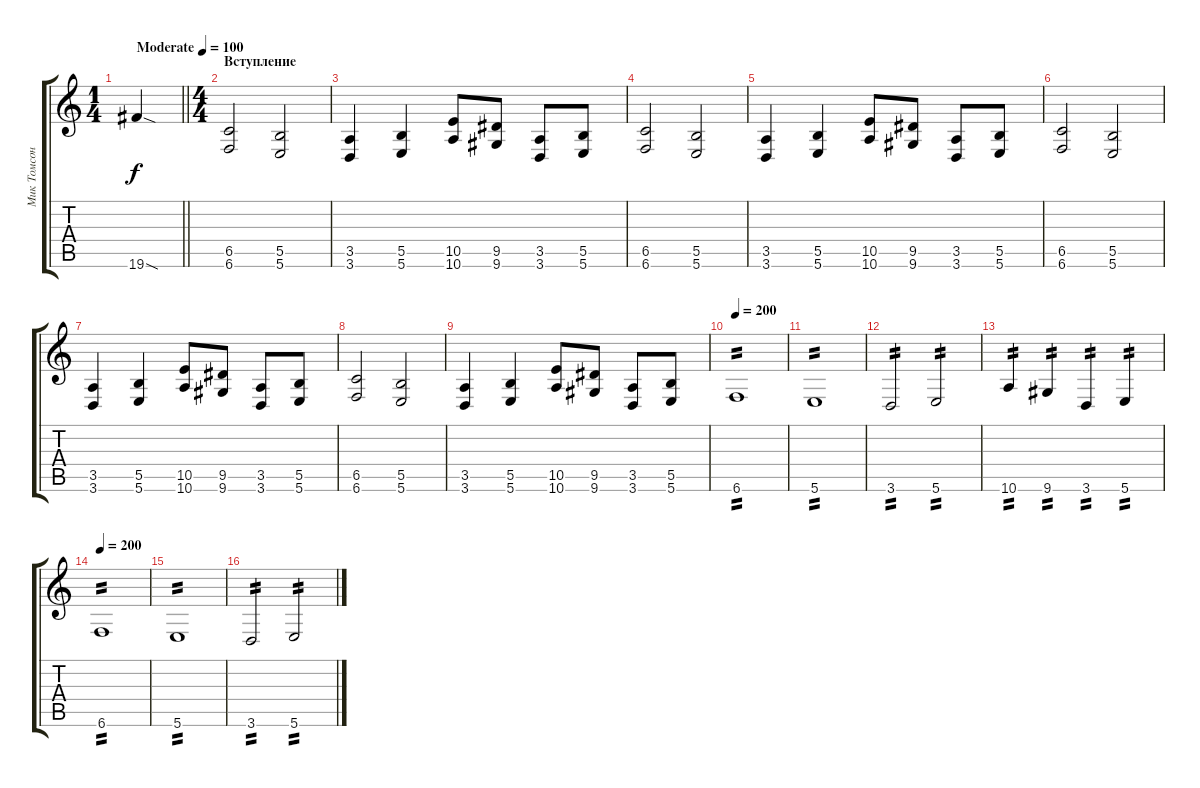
\track ("Мик Томсон" "Мик Томсон") {instrument distortionguitar}
\staff {score tabs}
\tuning (Db4 Ab3 E3 B2 Gb2 B1) {hide}
\ts (1 4)
\tempo (100 "Moderate")
\clef g2
\barLineRight lightlight
\ks c
19.6{sod}.4{dy f instrument distortionguitar} |
\ts (4 4)
\section ("" "Вступление")
(6.5 6.6).2 (5.5 5.6).2 |
(3.5 3.6).4 (5.5 5.6).4 (10.5 10.6).8 (9.5 9.6).8 (3.5 3.6).8 (5.5 5.6).8 |
(6.5 6.6).2 (5.5 5.6).2 |
(3.5 3.6).4 (5.5 5.6).4 (10.5 10.6).8 (9.5 9.6).8 (3.5 3.6).8 (5.5 5.6).8 |
(6.5 6.6).2 (5.5 5.6).2 |
(3.5 3.6).4 (5.5 5.6).4 (10.5 10.6).8 (9.5 9.6).8 (3.5 3.6).8 (5.5 5.6).8 |
(6.5 6.6).2 (5.5 5.6).2 |
(3.5 3.6).4 (5.5 5.6).4 (10.5 10.6).8 (9.5 9.6).8 (3.5 3.6).8 (5.5 5.6).8 |
\tempo 200
6.6.1{tp 2} |
5.6.1{tp 2} |
3.6.2{tp 2} 5.6.2{tp 2} |
10.6.4{tp 2} 9.6.4{tp 2} 3.6.4{tp 2} 5.6.4{tp 2} |
\tempo 200
6.6.1{tp 2} |
5.6.1{tp 2} |
3.6.2{tp 2} 5.6.2{tp 2}
